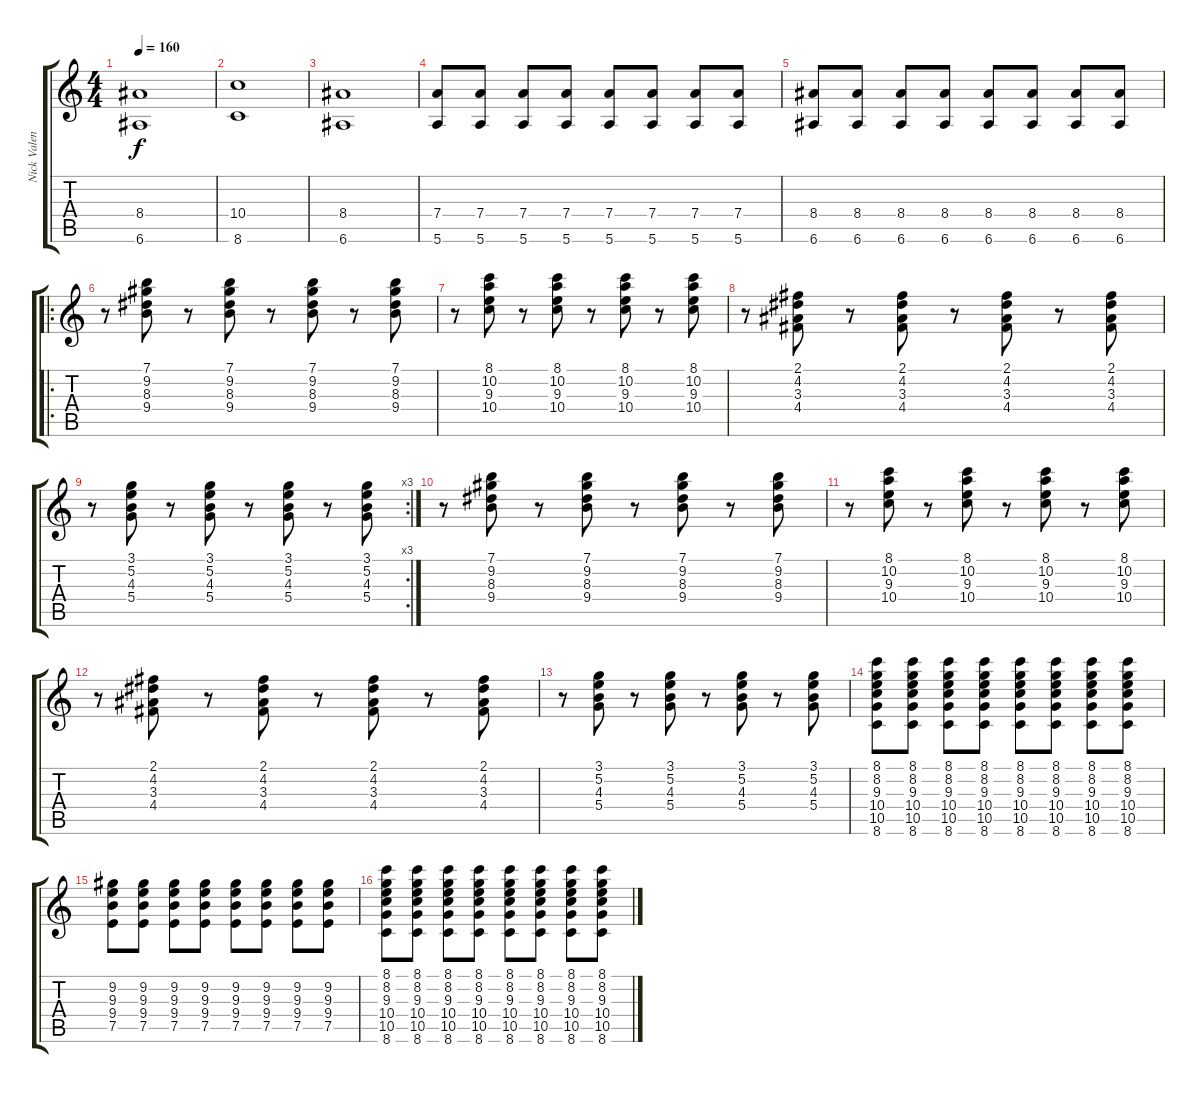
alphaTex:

\track ("Nick Valensi" "Nick Valen") {instrument overdrivenguitar}
\staff {score tabs}
\tuning (E4 B3 G3 D3 A2 E2) {hide}
\ts (4 4)
\tempo 160
\clef g2
\ks c
(8.4 6.6).1{dy f} |
(10.4 8.6).1 |
(8.4 6.6).1 |
(7.4 5.6).8 (7.4 5.6).8 (7.4 5.6).8 (7.4 5.6).8 (7.4 5.6).8 (7.4 5.6).8 (7.4 5.6).8 (7.4 5.6).8 |
(8.4 6.6).8 (8.4 6.6).8 (8.4 6.6).8 (8.4 6.6).8 (8.4 6.6).8 (8.4 6.6).8 (8.4 6.6).8 (8.4 6.6).8 |
\ro
r.8 (7.1 9.2 8.3 9.4).8 r.8 (7.1 9.2 8.3 9.4).8 r.8 (7.1 9.2 8.3 9.4).8 r.8 (7.1 9.2 8.3 9.4).8 |
r.8 (8.1 10.2 9.3 10.4).8 r.8 (8.1 10.2 9.3 10.4).8 r.8 (8.1 10.2 9.3 10.4).8 r.8 (8.1 10.2 9.3 10.4).8 |
r.8 (2.1 4.2 3.3 4.4).8 r.8 (2.1 4.2 3.3 4.4).8 r.8 (2.1 4.2 3.3 4.4).8 r.8 (2.1 4.2 3.3 4.4).8 |
\rc 3
r.8 (3.1 5.2 4.3 5.4).8 r.8 (3.1 5.2 4.3 5.4).8 r.8 (3.1 5.2 4.3 5.4).8 r.8 (3.1 5.2 4.3 5.4).8 |
r.8 (7.1 9.2 8.3 9.4).8 r.8 (7.1 9.2 8.3 9.4).8 r.8 (7.1 9.2 8.3 9.4).8 r.8 (7.1 9.2 8.3 9.4).8 |
r.8 (8.1 10.2 9.3 10.4).8 r.8 (8.1 10.2 9.3 10.4).8 r.8 (8.1 10.2 9.3 10.4).8 r.8 (8.1 10.2 9.3 10.4).8 |
r.8 (2.1 4.2 3.3 4.4).8 r.8 (2.1 4.2 3.3 4.4).8 r.8 (2.1 4.2 3.3 4.4).8 r.8 (2.1 4.2 3.3 4.4).8 |
r.8 (3.1 5.2 4.3 5.4).8 r.8 (3.1 5.2 4.3 5.4).8 r.8 (3.1 5.2 4.3 5.4).8 r.8 (3.1 5.2 4.3 5.4).8 |
(8.1 8.2 9.3 10.4 10.5 8.6).8 (8.1 8.2 9.3 10.4 10.5 8.6).8 (8.1 8.2 9.3 10.4 10.5 8.6).8 (8.1 8.2 9.3 10.4 10.5 8.6).8 (8.1 8.2 9.3 10.4 10.5 8.6).8 (8.1 8.2 9.3 10.4 10.5 8.6).8 (8.1 8.2 9.3 10.4 10.5 8.6).8 (8.1 8.2 9.3 10.4 10.5 8.6).8 |
(9.2 9.3 9.4 7.5).8 (9.2 9.3 9.4 7.5).8 (9.2 9.3 9.4 7.5).8 (9.2 9.3 9.4 7.5).8 (9.2 9.3 9.4 7.5).8 (9.2 9.3 9.4 7.5).8 (9.2 9.3 9.4 7.5).8 (9.2 9.3 9.4 7.5).8 |
(8.1 8.2 9.3 10.4 10.5 8.6).8 (8.1 8.2 9.3 10.4 10.5 8.6).8 (8.1 8.2 9.3 10.4 10.5 8.6).8 (8.1 8.2 9.3 10.4 10.5 8.6).8 (8.1 8.2 9.3 10.4 10.5 8.6).8 (8.1 8.2 9.3 10.4 10.5 8.6).8 (8.1 8.2 9.3 10.4 10.5 8.6).8 (8.1 8.2 9.3 10.4 10.5 8.6).8
